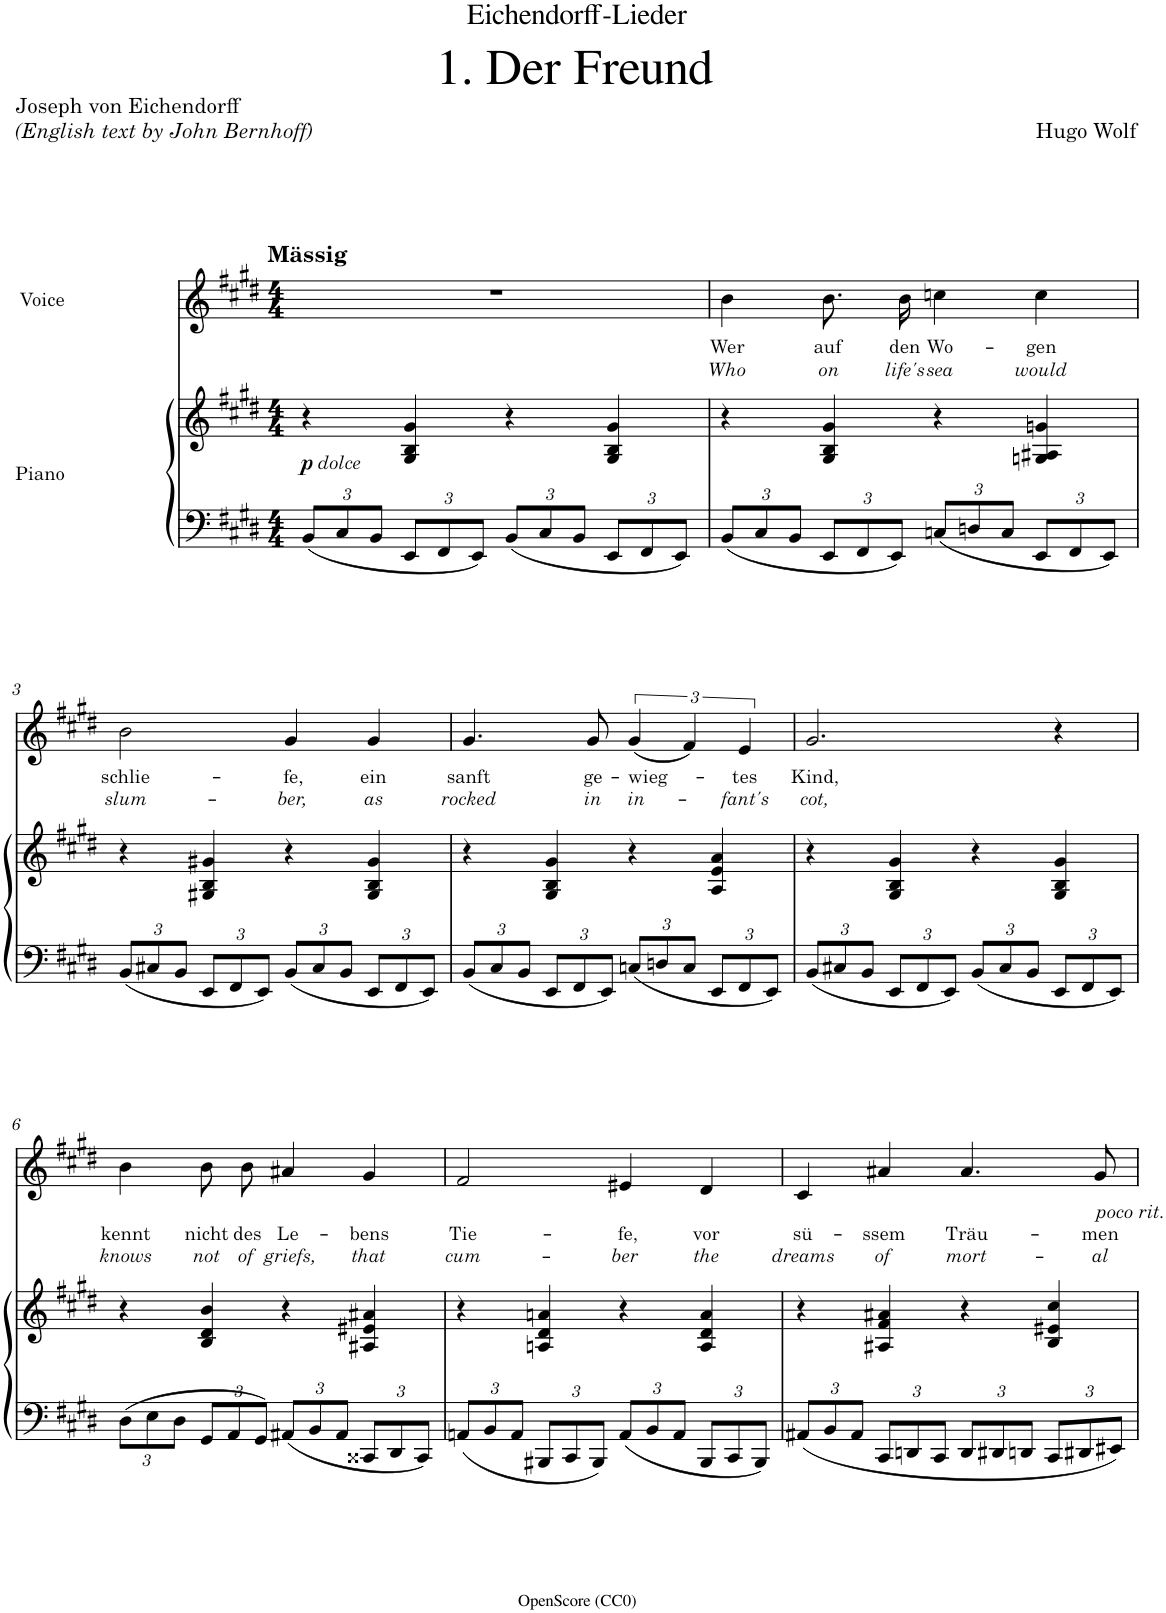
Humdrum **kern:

**kern	**kern	**dynam	**kern	**text	**text
*part2	*part2	*part2	*part1	*part1	*part1
*staff3	*staff2	*staff2/3	*staff1	*staff1	*staff1
*I"Piano	*	*	*I"Voice	*	*
*I'Pno	*	*	*	*	*
*clefF4	*clefG2	*	*clefG2	*	*
*k[f#c#g#d#]	*k[f#c#g#d#]	*	*k[f#c#g#d#]	*	*
*M4/4	*M4/4	*	*M4/4	*	*
*Xbrackettup	*	*	*	*	*
=1	=1	=1	=1	=1	=1
!	!	!	!LO:TX:a:B:t=Mässig	!	!
!	!	!LO:DY:b	!	!	!
!	!	!LO:DY:n=1:b	!	!	!
12BB/L	4r	p other-dynamics	1r	.	.
12C#/	.	.	.	.	.
12BB/J	.	.	.	.	.
12EE/L	4G#/ 4B/ 4g#/	.	.	.	.
12FF#/	.	.	.	.	.
12EE/J	.	.	.	.	.
12BB/L	4r	.	.	.	.
12C#/	.	.	.	.	.
12BB/J	.	.	.	.	.
12EE/L	4G#/ 4B/ 4g#/	.	.	.	.
12FF#/	.	.	.	.	.
12EE/J	.	.	.	.	.
=2	=2	=2	=2	=2	=2
!	!	!	!	!LO:LY:b	!LO:LY:b
12BB/L	4r	.	4b\	Wer	Who
12C#/	.	.	.	.	.
12BB/J	.	.	.	.	.
!	!	!	!	!LO:LY:b	!LO:LY:b
12EE/L	4G#/ 4B/ 4g#/	.	8.b\L	auf	on
12FF#/	.	.	.	.	.
12EE/J	.	.	.	.	.
!	!	!	!	!LO:LY:b	!LO:LY:b
.	.	.	16b\Jk	den	life's
!	!	!	!	!LO:LY:b	!LO:LY:b
12Cn/L	4r	.	4ccn\	Wo-	sea
12Dn/	.	.	.	.	.
12C/J	.	.	.	.	.
!	!	!	!	!LO:LY:b	!LO:LY:b
12EE/L	4Gn/ 4A#X/ 4gn/	.	4cc\	-gen	would
12FF#/	.	.	.	.	.
12EE/J	.	.	.	.	.
!!LO:LB:g=z
=3	=3	=3	=3	=3	=3
!	!	!	!	!LO:LY:b	!LO:LY:b
12BB/L	4r	.	2b\	schlie-	slum-
12C#X/	.	.	.	.	.
12BB/J	.	.	.	.	.
12EE/L	4G#X/ 4B/ 4g#X/	.	.	.	.
12FF#/	.	.	.	.	.
12EE/J	.	.	.	.	.
!	!	!	!	!LO:LY:b	!LO:LY:b
12BB/L	4r	.	4g#/	-fe,	-ber,
12C#/	.	.	.	.	.
12BB/J	.	.	.	.	.
!	!	!	!	!LO:LY:b	!LO:LY:b
12EE/L	4G#/ 4B/ 4g#/	.	4g#/	ein	as
12FF#/	.	.	.	.	.
12EE/J	.	.	.	.	.
=4	=4	=4	=4	=4	=4
!	!	!	!	!LO:LY:b	!LO:LY:b
12BB/L	4r	.	4.g#/	sanft	rocked
12C#/	.	.	.	.	.
12BB/J	.	.	.	.	.
12EE/L	4G#/ 4B/ 4g#/	.	.	.	.
12FF#/	.	.	.	.	.
!	!	!	!	!LO:LY:b	!LO:LY:b
.	.	.	8g#/	ge-	in
12EE/J	.	.	.	.	.
!	!	!	!	!LO:LY:b	!LO:LY:b
12Cn/L	4r	.	(6g#/	-wieg-	in-
12Dn/	.	.	.	.	.
12C/J	.	.	6f#/)	.	.
12EE/L	4A/ 4e/ 4a/	.	.	.	.
!	!	!	!	!LO:LY:b	!LO:LY:b
12FF#/	.	.	6e/	-tes	-fant's
12EE/J	.	.	.	.	.
=5	=5	=5	=5	=5	=5
!	!	!	!	!LO:LY:b	!LO:LY:b
12BB/L	4r	.	2.g#/	Kind,	cot,
12C#X/	.	.	.	.	.
12BB/J	.	.	.	.	.
12EE/L	4G#/ 4B/ 4g#/	.	.	.	.
12FF#/	.	.	.	.	.
12EE/J	.	.	.	.	.
12BB/L	4r	.	.	.	.
12C#/	.	.	.	.	.
12BB/J	.	.	.	.	.
12EE/L	4G#/ 4B/ 4g#/	.	4r	.	.
12FF#/	.	.	.	.	.
12EE/J	.	.	.	.	.
!!LO:LB:g=z
=6	=6	=6	=6	=6	=6
!	!	!	!	!LO:LY:b	!LO:LY:b
12D#\L	4r	.	4b\	kennt	knows
12E\	.	.	.	.	.
12D#\J	.	.	.	.	.
!	!	!	!	!LO:LY:b	!LO:LY:b
12GG#/L	4B/ 4d#/ 4b/	.	8b\L	nicht	not
12AA/	.	.	.	.	.
!	!	!	!	!LO:LY:b	!LO:LY:b
.	.	.	8b\J	des	of
12GG#/J	.	.	.	.	.
!	!	!	!	!LO:LY:b	!LO:LY:b
12AA#X/L	4r	.	4a#X/	Le-	griefs,
12BB/	.	.	.	.	.
12AA#/J	.	.	.	.	.
!	!	!	!	!LO:LY:b	!LO:LY:b
12CC##X/L	4A#X/ 4e#X/ 4a#X/	.	4g#/	-bens	that
12DD#/	.	.	.	.	.
12CC##/J	.	.	.	.	.
=7	=7	=7	=7	=7	=7
!	!	!	!	!LO:LY:b	!LO:LY:b
12AAn/L	4r	.	2f#/	Tie-	cum-
12BB/	.	.	.	.	.
12AA/J	.	.	.	.	.
12BBB#X/L	4An/ 4d#/ 4an/	.	.	.	.
12CC#/	.	.	.	.	.
12BBB#/J	.	.	.	.	.
!	!	!	!	!LO:LY:b	!LO:LY:b
12AA/L	4r	.	4e#X/	-fe,	-ber
12BB/	.	.	.	.	.
12AA/J	.	.	.	.	.
!	!	!	!	!LO:LY:b	!LO:LY:b
12BBB#/L	4A/ 4d#/ 4a/	.	4d#/	vor	the
12CC#/	.	.	.	.	.
12BBB#/J	.	.	.	.	.
=8	=8	=8	=8	=8	=8
!	!	!	!	!LO:LY:b	!LO:LY:b
12AA#X/L	4r	.	4c#/	sü-	dreams
12BB/	.	.	.	.	.
12AA#/J	.	.	.	.	.
!	!	!	!	!LO:LY:b	!LO:LY:b
12CC#/L	4A#X/ 4f#/ 4a#X/	.	4a#X/	-ssem	of
12DDn/	.	.	.	.	.
12CC#/J	.	.	.	.	.
!	!	!	!	!LO:LY:b	!LO:LY:b
12DD/L	4r	.	4.a#/	Träu-	mort-
12DD#X/	.	.	.	.	.
12DDn/J	.	.	.	.	.
12CC#/L	4B/ 4e#X/ 4cc#/	.	.	.	.
12DD#X/	.	.	.	.	.
!	!	!	!LO:TX:b:i:t=poco rit.	!	!
!	!	!	!	!LO:LY:b	!LO:LY:b
.	.	.	8g#/	-men	-al
12EE#X/J	.	.	.	.	.
=	=	=	=	=	=
*-	*-	*-	*-	*-	*-
